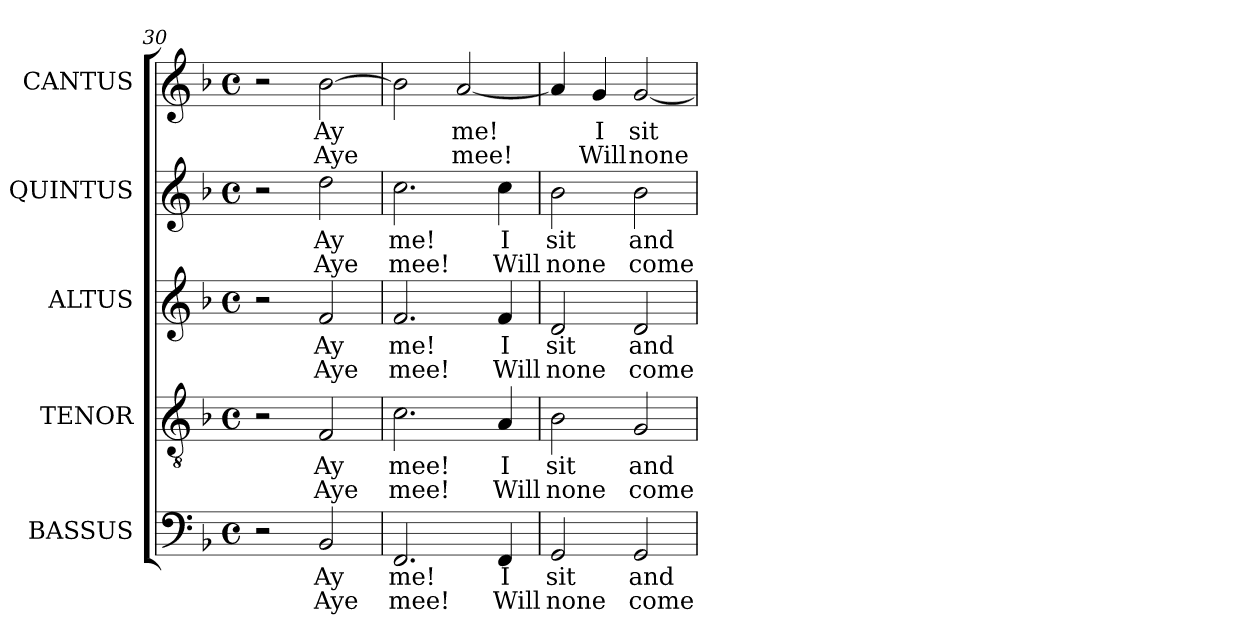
**kern	**text	**text	**kern	**text	**text	**kern	**text	**text	**kern	**text	**text	**kern	**text	**text
*part5	*part5	*part5	*part4	*part4	*part4	*part3	*part3	*part3	*part2	*part2	*part2	*part1	*part1	*part1
*staff5	*staff5	*staff5	*staff4	*staff4	*staff4	*staff3	*staff3	*staff3	*staff2	*staff2	*staff2	*staff1	*staff1	*staff1
*I"BASSUS	*	*	*I"TENOR	*	*	*I"ALTUS	*	*	*I"QUINTUS	*	*	*I"CANTUS	*	*
*I'B	*	*	*I'T	*	*	*I'A	*	*	*	*	*	*I'S	*	*
*clefF4	*	*	*clefGv2	*	*	*clefG2	*	*	*clefG2	*	*	*clefG2	*	*
*	*	*	*ITrd7c12	*	*	*	*	*	*	*	*	*	*	*
*k[b-]	*	*	*k[b-]	*	*	*k[b-]	*	*	*k[b-]	*	*	*k[b-]	*	*
*F:	*	*	*F:	*	*	*F:	*	*	*F:	*	*	*F:	*	*
*M4/4	*	*	*M4/4	*	*	*M4/4	*	*	*M4/4	*	*	*M4/4	*	*
*met(c)	*	*	*met(c)	*	*	*met(c)	*	*	*met(c)	*	*	*met(c)	*	*
=30	=30	=30	=30	=30	=30	=30	=30	=30	=30	=30	=30	=30	=30	=30
2r	.	.	2r	.	.	2r	.	.	2r	.	.	2r	.	.
!	!LO:LY:b:color=#000000	!LO:LY:b:color=#000000	!	!	!	!	!	!	!	!	!	!	!	!
!	!	!	!	!LO:LY:b:color=#000000	!LO:LY:b:color=#000000	!	!	!	!	!	!	!	!	!
!	!	!	!	!	!	!	!LO:LY:b:color=#000000	!LO:LY:b:color=#000000	!	!	!	!	!	!
!	!	!	!	!	!	!	!	!	!	!LO:LY:b:color=#000000	!LO:LY:b:color=#000000	!	!	!
!	!	!	!	!	!	!	!	!	!	!	!	!	!LO:LY:b:color=#000000	!LO:LY:b:color=#000000
2BB-i/	Ay	Aye	2FFi/	Ay	Aye	2fi/	Ay	Aye	2ddi\	Ay	Aye	[>2b-i\	Ay	Aye
=31	=31	=31	=31	=31	=31	=31	=31	=31	=31	=31	=31	=31	=31	=31
!	!LO:LY:b:color=#000000	!LO:LY:b:color=#000000	!	!	!	!	!	!	!	!	!	!	!	!
!	!	!	!	!LO:LY:b:color=#000000	!LO:LY:b:color=#000000	!	!	!	!	!	!	!	!	!
!	!	!	!	!	!	!	!LO:LY:b:color=#000000	!LO:LY:b:color=#000000	!	!	!	!	!	!
!	!	!	!	!	!	!	!	!	!	!LO:LY:b:color=#000000	!LO:LY:b:color=#000000	!	!	!
2.FFi/	me!	mee!	2.Ci\	mee!	mee!	2.fi/	me!	mee!	2.cci\	me!	mee!	2b-i\]	.	.
!	!	!	!	!	!	!	!	!	!	!	!	!	!LO:LY:b:color=#000000	!LO:LY:b:color=#000000
.	.	.	.	.	.	.	.	.	.	.	.	[<2ai/	me!	mee!
!	!LO:LY:b:color=#000000	!LO:LY:b:color=#000000	!	!	!	!	!	!	!	!	!	!	!	!
!	!	!	!	!LO:LY:b:color=#000000	!LO:LY:b:color=#000000	!	!	!	!	!	!	!	!	!
!	!	!	!	!	!	!	!LO:LY:b:color=#000000	!LO:LY:b:color=#000000	!	!	!	!	!	!
!	!	!	!	!	!	!	!	!	!	!LO:LY:b:color=#000000	!LO:LY:b:color=#000000	!	!	!
4FFi/	I	Will	4AAi/	I	Will	4fi/	I	Will	4cci\	I	Will	.	.	.
=32	=32	=32	=32	=32	=32	=32	=32	=32	=32	=32	=32	=32	=32	=32
!	!LO:LY:b:color=#000000	!LO:LY:b:color=#000000	!	!	!	!	!	!	!	!	!	!	!	!
!	!	!	!	!LO:LY:b:color=#000000	!LO:LY:b:color=#000000	!	!	!	!	!	!	!	!	!
!	!	!	!	!	!	!	!LO:LY:b:color=#000000	!LO:LY:b:color=#000000	!	!	!	!	!	!
!	!	!	!	!	!	!	!	!	!	!LO:LY:b:color=#000000	!LO:LY:b:color=#000000	!	!	!
2GGi/	sit	none	2BB-i\	sit	none	2di/	sit	none	2b-i\	sit	none	4ai/]	.	.
!	!	!	!	!	!	!	!	!	!	!	!	!	!LO:LY:b:color=#000000	!LO:LY:b:color=#000000
.	.	.	.	.	.	.	.	.	.	.	.	4gi/	I	Will
!	!LO:LY:b:color=#000000	!LO:LY:b:color=#000000	!	!	!	!	!	!	!	!	!	!	!	!
!	!	!	!	!LO:LY:b:color=#000000	!LO:LY:b:color=#000000	!	!	!	!	!	!	!	!	!
!	!	!	!	!	!	!	!LO:LY:b:color=#000000	!LO:LY:b:color=#000000	!	!	!	!	!	!
!	!	!	!	!	!	!	!	!	!	!LO:LY:b:color=#000000	!LO:LY:b:color=#000000	!	!	!
!	!	!	!	!	!	!	!	!	!	!	!	!	!LO:LY:b:color=#000000	!LO:LY:b:color=#000000
2GGi/	and	come	2GGi/	and	come	2di/	and	come	2b-i\	and	come	[<2gi/	sit	none
=	=	=	=	=	=	=	=	=	=	=	=	=	=	=
*-	*-	*-	*-	*-	*-	*-	*-	*-	*-	*-	*-	*-	*-	*-
